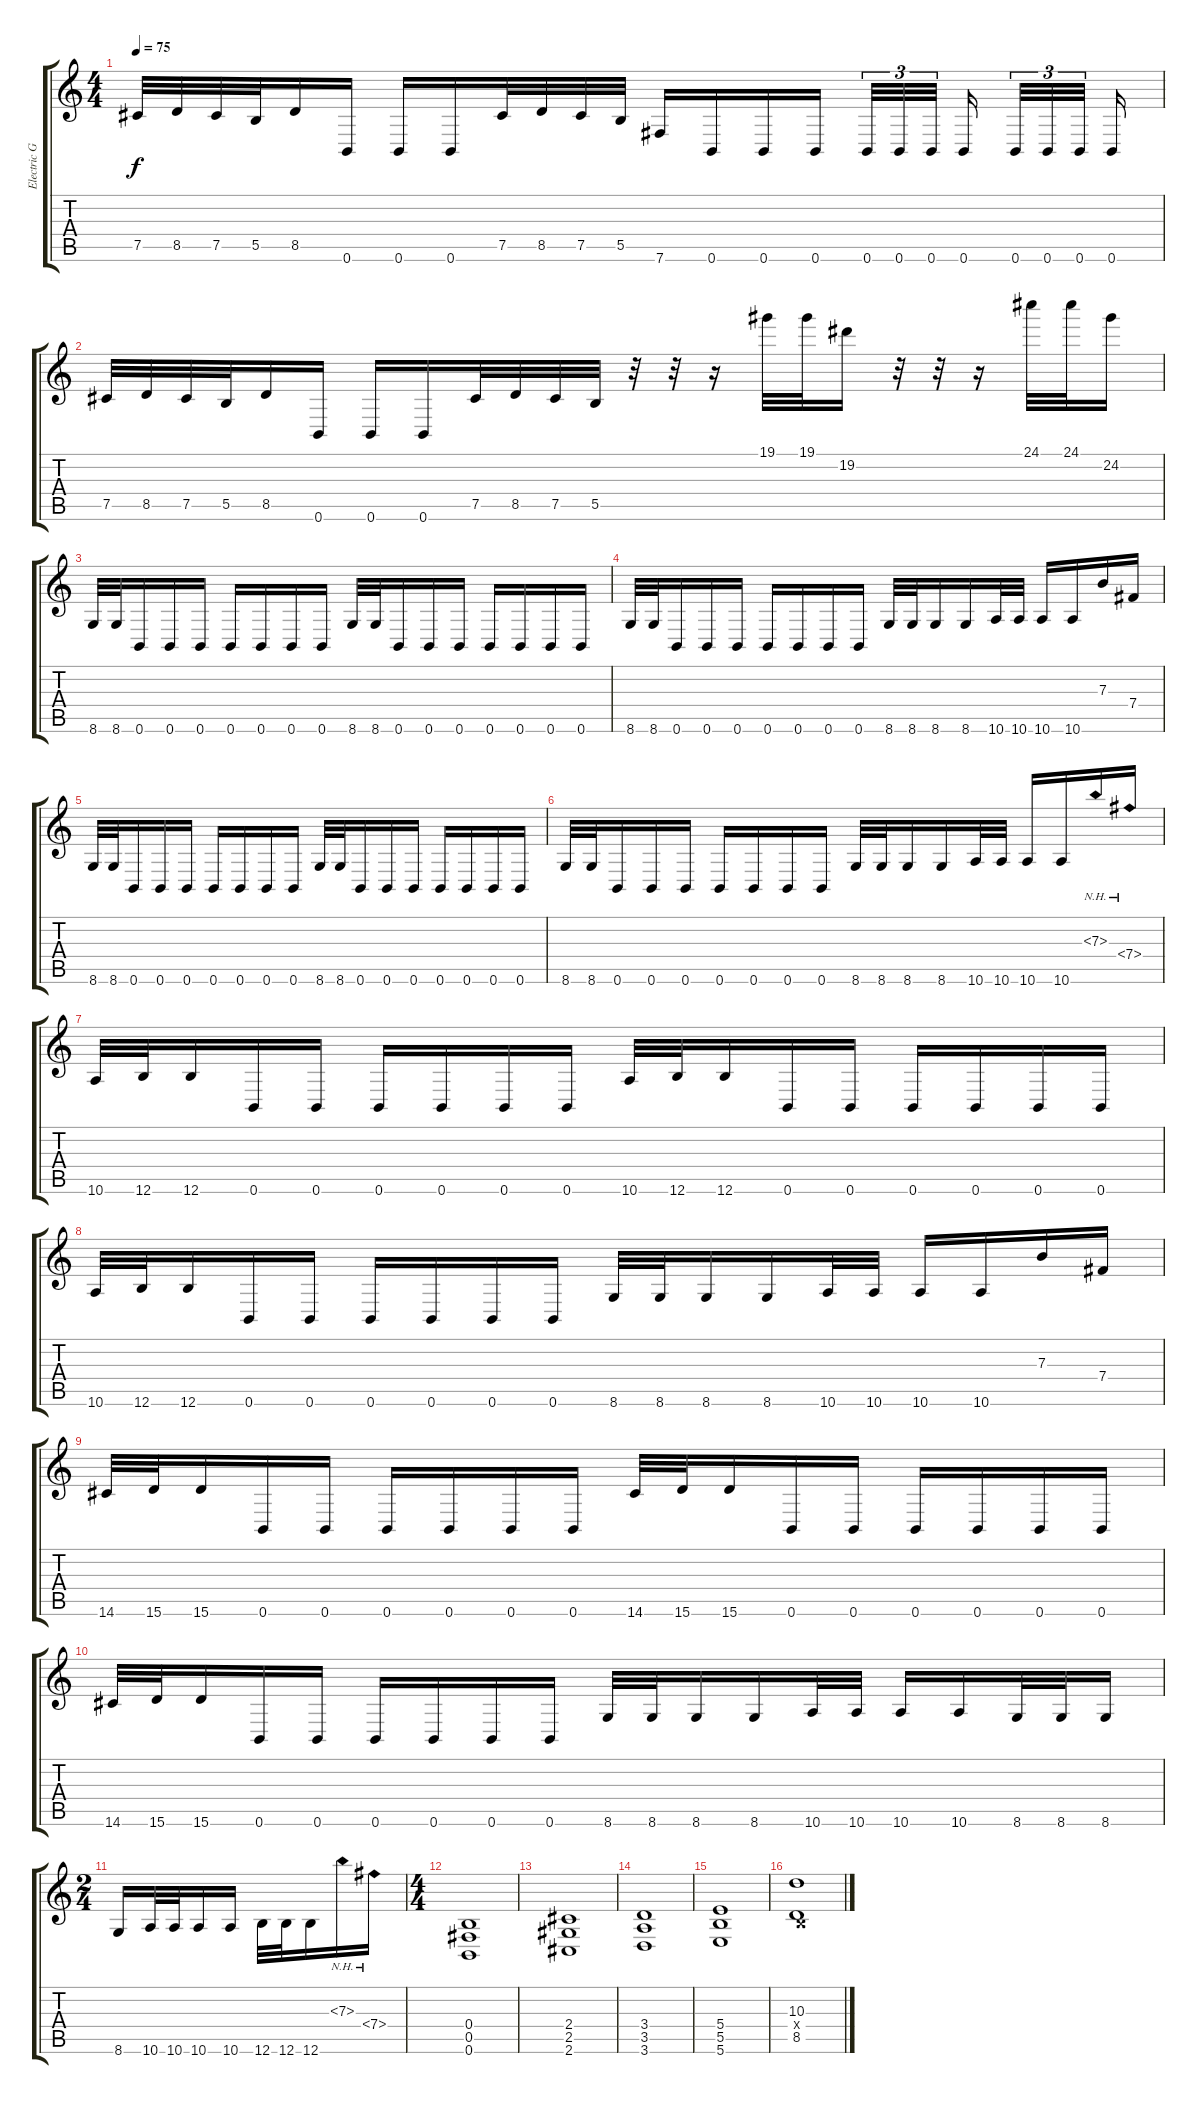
\track ("Electric Guitar" "Electric G") {instrument distortionguitar}
\staff {score tabs}
\tuning (Db4 Ab3 E3 B2 Gb2 B1) {hide}
\ts (4 4)
\tempo 75
\clef g2
\ks c
7.5.32{dy f} 8.5.32 7.5.32 5.5.32 8.5.16 0.6.16 0.6.16 0.6.16 7.5.32 8.5.32 7.5.32 5.5.32 7.6.16 0.6.16 0.6.16 0.6.16 0.6.32{tu (3 2)} 0.6.32{tu (3 2)} 0.6.32{tu (3 2)} 0.6.16 0.6.32{tu (3 2)} 0.6.32{tu (3 2)} 0.6.32{tu (3 2)} 0.6.16 |
7.5.32 8.5.32 7.5.32 5.5.32 8.5.16 0.6.16 0.6.16 0.6.16 7.5.32 8.5.32 7.5.32 5.5.32 r.32 r.32 r.16 19.1.32 19.1.32 19.2.16 r.32 r.32 r.16 24.1.32 24.1.32 24.2.16 |
8.6.32 8.6.32 0.6.16 0.6.16 0.6.16 0.6.16 0.6.16 0.6.16 0.6.16 8.6.32 8.6.32 0.6.16 0.6.16 0.6.16 0.6.16 0.6.16 0.6.16 0.6.16 |
8.6.32 8.6.32 0.6.16 0.6.16 0.6.16 0.6.16 0.6.16 0.6.16 0.6.16 8.6.32 8.6.32 8.6.16 8.6.16 10.6.32 10.6.32 10.6.16 10.6.16 7.3.16 7.4.16 |
8.6.32 8.6.32 0.6.16 0.6.16 0.6.16 0.6.16 0.6.16 0.6.16 0.6.16 8.6.32 8.6.32 0.6.16 0.6.16 0.6.16 0.6.16 0.6.16 0.6.16 0.6.16 |
8.6.32 8.6.32 0.6.16 0.6.16 0.6.16 0.6.16 0.6.16 0.6.16 0.6.16 8.6.32 8.6.32 8.6.16 8.6.16 10.6.32 10.6.32 10.6.16 10.6.16 7.3{nh}.16 7.4{nh}.16 |
10.6.32 12.6.32 12.6.16 0.6.16 0.6.16 0.6.16 0.6.16 0.6.16 0.6.16 10.6.32 12.6.32 12.6.16 0.6.16 0.6.16 0.6.16 0.6.16 0.6.16 0.6.16 |
10.6.32 12.6.32 12.6.16 0.6.16 0.6.16 0.6.16 0.6.16 0.6.16 0.6.16 8.6.32 8.6.32 8.6.16 8.6.16 10.6.32 10.6.32 10.6.16 10.6.16 7.3.16 7.4.16 |
14.6.32 15.6.32 15.6.16 0.6.16 0.6.16 0.6.16 0.6.16 0.6.16 0.6.16 14.6.32 15.6.32 15.6.16 0.6.16 0.6.16 0.6.16 0.6.16 0.6.16 0.6.16 |
14.6.32 15.6.32 15.6.16 0.6.16 0.6.16 0.6.16 0.6.16 0.6.16 0.6.16 8.6.32 8.6.32 8.6.16 8.6.16 10.6.32 10.6.32 10.6.16 10.6.16 8.6.32 8.6.32 8.6.16 |
\ts (2 4)
8.6.16 10.6.32 10.6.32 10.6.16 10.6.16 12.6.32 12.6.32 12.6.16 7.3{nh}.16 7.4{nh}.16 |
\ts (4 4)
(0.4 0.5 0.6).1 |
(2.4 2.5 2.6).1 |
(3.4 3.5 3.6).1 |
(5.4 5.5 5.6).1 |
(10.3 0.4{x} 8.5).1
